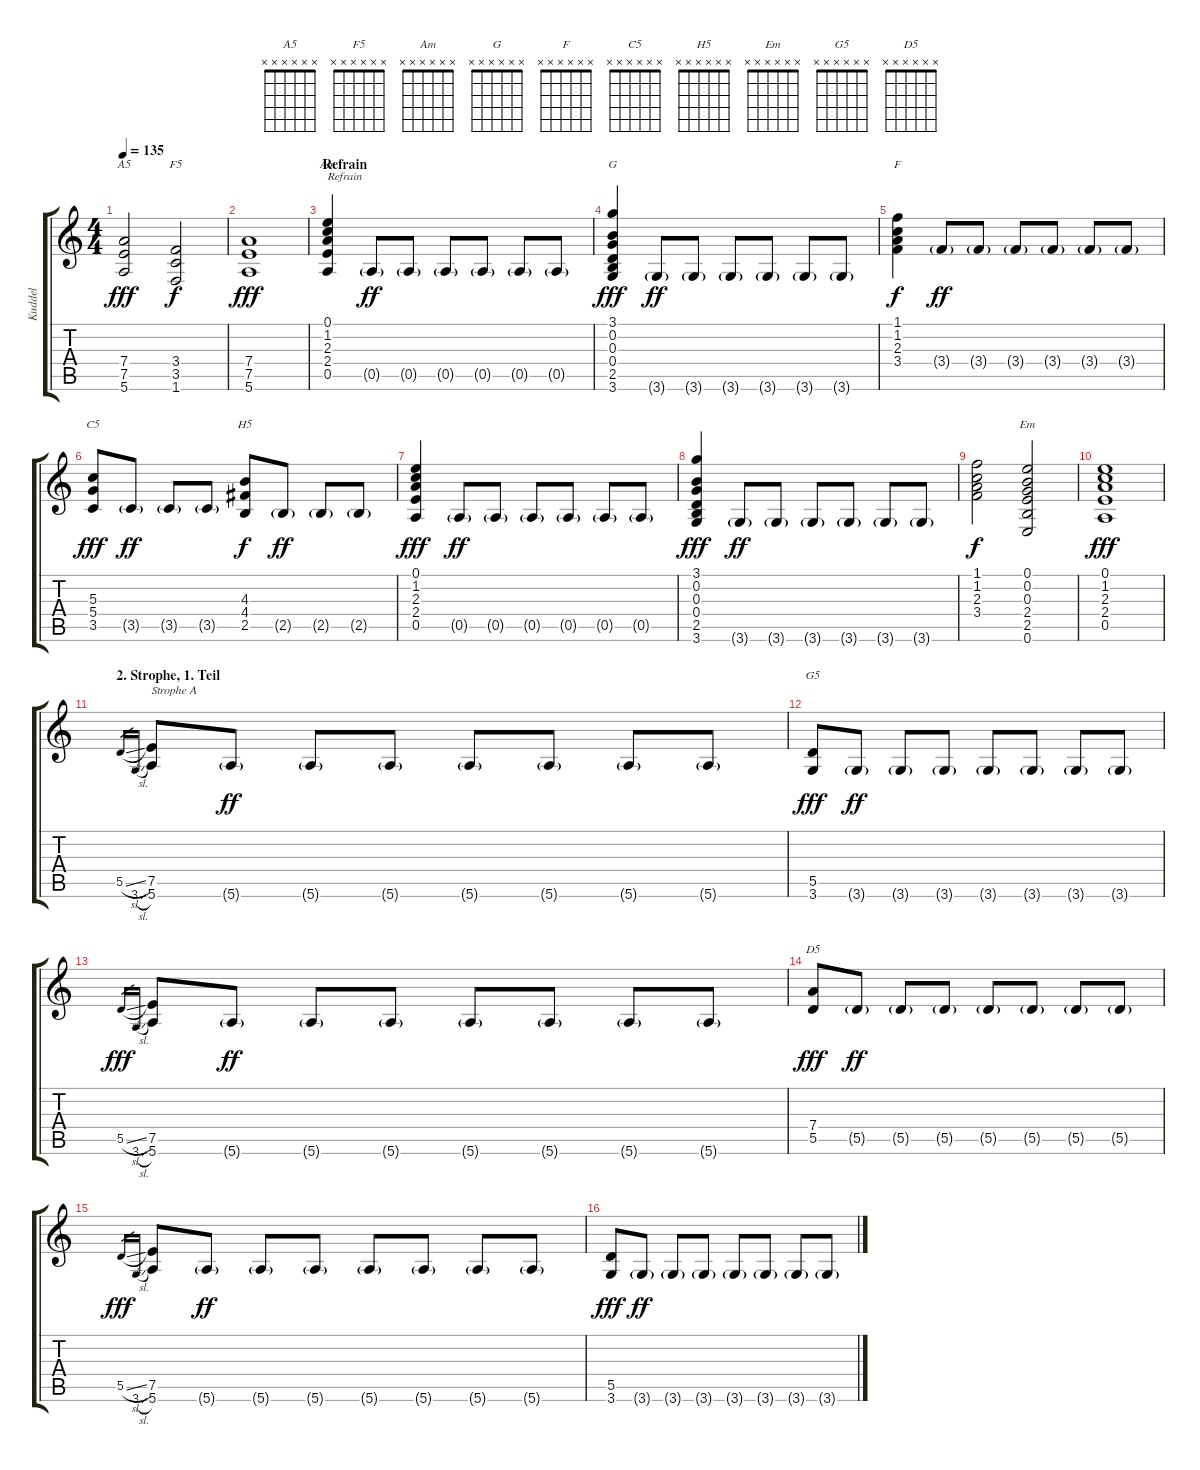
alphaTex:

\track ("Kuddel" "Kuddel") {instrument electricguitarmuted}
\staff {score tabs}
\tuning (E4 B3 G3 D3 A2 E2) {hide}
\chord ("A5" x x x x x x)
\chord ("F5" x x x x x x)
\chord ("Am" x x x x x x)
\chord ("G" x x x x x x)
\chord ("F" x x x x x x)
\chord ("C5" x x x x x x)
\chord ("H5" x x x x x x)
\chord ("Em" x x x x x x)
\chord ("G5" x x x x x x)
\chord ("D5" x x x x x x)
\ts (4 4)
\tempo 135
\clef g2
\ks c
(7.4 7.5 5.6).2{ch "A5" dy fff} (3.4 3.5 1.6).2{ch "F5" dy f} |
(7.4 7.5 5.6).1{dy fff} |
\section ("" "Refrain")
(0.1 1.2 2.3 2.4 0.5).4{ch "Am" txt "Refrain"} 0.5{g}.8{dy ff} 0.5{g}.8 0.5{g}.8 0.5{g}.8 0.5{g}.8 0.5{g}.8 |
(3.1 0.2 0.3 0.4 2.5 3.6).4{ch "G" dy fff} 3.6{g}.8{dy ff} 3.6{g}.8 3.6{g}.8 3.6{g}.8 3.6{g}.8 3.6{g}.8 |
(1.1 1.2 2.3 3.4).4{ch "F" dy f} 3.4{g}.8{dy ff} 3.4{g}.8 3.4{g}.8 3.4{g}.8 3.4{g}.8 3.4{g}.8 |
(5.3 5.4 3.5).8{ch "C5" dy fff} 3.5{g}.8{dy ff} 3.5{g}.8 3.5{g}.8 (4.3 4.4 2.5).8{ch "H5" dy f} 2.5{g}.8{dy ff} 2.5{g}.8 2.5{g}.8 |
(0.1 1.2 2.3 2.4 0.5).4{dy fff} 0.5{g}.8{dy ff} 0.5{g}.8 0.5{g}.8 0.5{g}.8 0.5{g}.8 0.5{g}.8 |
(3.1 0.2 0.3 0.4 2.5 3.6).4{dy fff} 3.6{g}.8{dy ff} 3.6{g}.8 3.6{g}.8 3.6{g}.8 3.6{g}.8 3.6{g}.8 |
(1.1 1.2 2.3 3.4).2{dy f} (0.1 0.2 0.3 2.4 2.5 0.6).2{ch "Em"} |
(0.1 1.2 2.3 2.4 0.5).1{dy fff} |
\section ("" "2. Strophe, 1. Teil")
5.5{sl}.16{gr} 3.6{sl}.16{gr} (7.5 5.6).8{txt "Strophe A"} 5.6{g}.8{dy ff} 5.6{g}.8 5.6{g}.8 5.6{g}.8 5.6{g}.8 5.6{g}.8 5.6{g}.8 |
(5.5 3.6).8{ch "G5" dy fff} 3.6{g}.8{dy ff} 3.6{g}.8 3.6{g}.8 3.6{g}.8 3.6{g}.8 3.6{g}.8 3.6{g}.8 |
5.5{sl}.16{gr dy fff} 3.6{sl}.16{gr} (7.5 5.6).8 5.6{g}.8{dy ff} 5.6{g}.8 5.6{g}.8 5.6{g}.8 5.6{g}.8 5.6{g}.8 5.6{g}.8 |
(7.4 5.5).8{ch "D5" dy fff} 5.5{g}.8{dy ff} 5.5{g}.8 5.5{g}.8 5.5{g}.8 5.5{g}.8 5.5{g}.8 5.5{g}.8 |
5.5{sl}.16{gr dy fff} 3.6{sl}.16{gr} (7.5 5.6).8 5.6{g}.8{dy ff} 5.6{g}.8 5.6{g}.8 5.6{g}.8 5.6{g}.8 5.6{g}.8 5.6{g}.8 |
(5.5 3.6).8{dy fff} 3.6{g}.8{dy ff} 3.6{g}.8 3.6{g}.8 3.6{g}.8 3.6{g}.8 3.6{g}.8 3.6{g}.8
